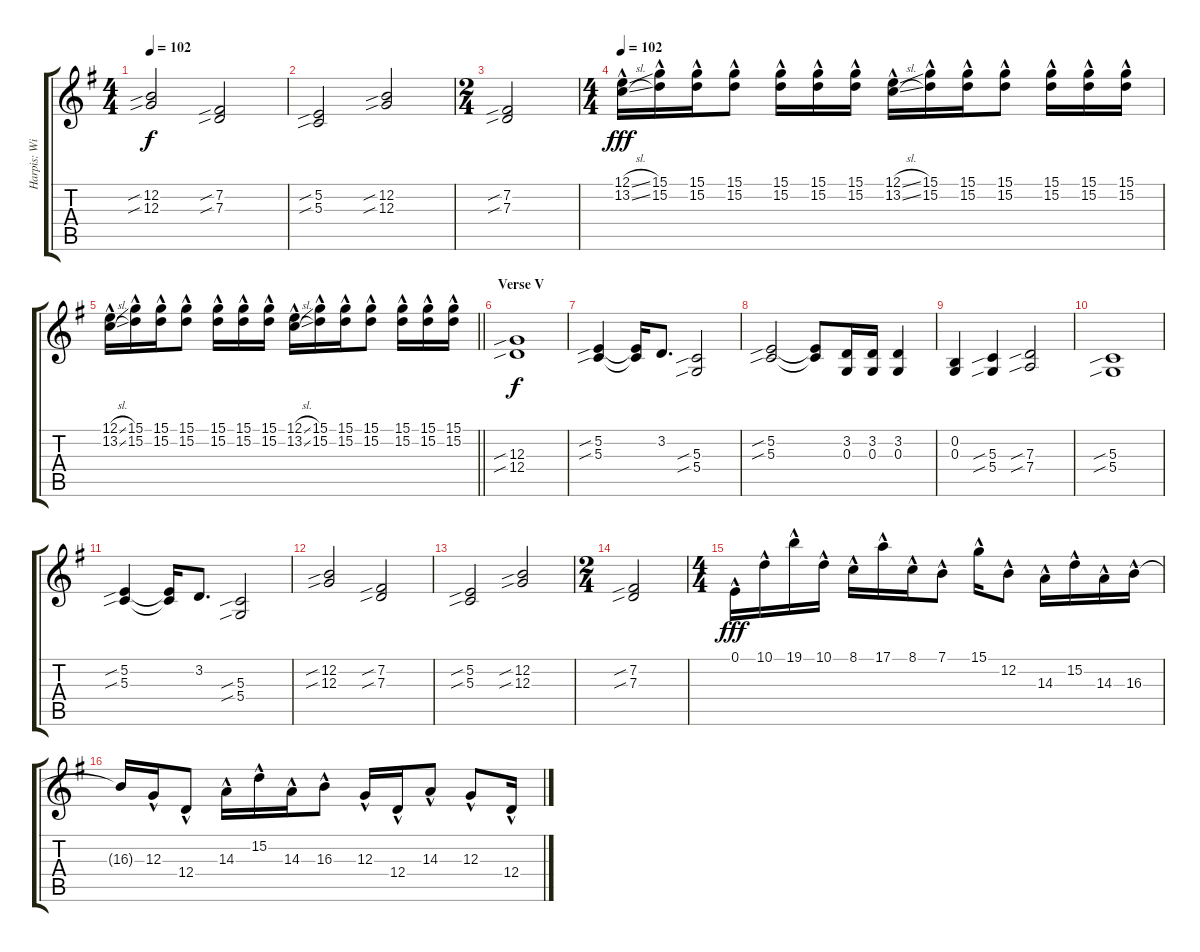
\track ("Harpis: Wilton" "Harpis: Wi") {instrument harpsichord}
\staff {score tabs}
\tuning (E4 B3 G3 D3 A2 E2) {hide}
\ts (4 4)
\tempo 102
\clef g2
\ks g
(12.2{sib} 12.3{sib}).2{dy f} (7.2{sib} 7.3{sib}).2 |
(5.2{sib} 5.3{sib}).2 (12.2{sib} 12.3{sib}).2 |
\ts (2 4)
(7.2{sib} 7.3{sib}).2 |
\ts (4 4)
\tempo 102
(12.1{sl hac} 13.2{sl hac}).16{dy fff} (15.1{hac} 15.2{hac}).16 (15.1{hac} 15.2{hac}).16 (15.1{hac} 15.2{hac}).8 (15.1{hac} 15.2{hac}).16 (15.1{hac} 15.2{hac}).16 (15.1{hac} 15.2{hac}).16 (12.1{sl hac} 13.2{sl hac}).16 (15.1{hac} 15.2{hac}).16 (15.1{hac} 15.2{hac}).16 (15.1{hac} 15.2{hac}).8 (15.1{hac} 15.2{hac}).16 (15.1{hac} 15.2{hac}).16 (15.1{hac} 15.2{hac}).16 |
\barLineRight lightlight
(12.1{sl hac} 13.2{sl hac}).16 (15.1{hac} 15.2{hac}).16 (15.1{hac} 15.2{hac}).16 (15.1{hac} 15.2{hac}).8 (15.1{hac} 15.2{hac}).16 (15.1{hac} 15.2{hac}).16 (15.1{hac} 15.2{hac}).16 (12.1{sl hac} 13.2{sl hac}).16 (15.1{hac} 15.2{hac}).16 (15.1{hac} 15.2{hac}).16 (15.1{hac} 15.2{hac}).8 (15.1{hac} 15.2{hac}).16 (15.1{hac} 15.2{hac}).16 (15.1{hac} 15.2{hac}).16 |
\section ("" "Verse V")
(12.3{sib} 12.4{sib}).1{dy f} |
(5.2{sib} 5.3{sib}).4 (5.2{t} 5.3{t}).16 3.2.8{d} (5.3{sib} 5.4{sib}).2 |
(5.2{sib} 5.3{sib}).2 (5.2{t} 5.3{t}).8 (3.2 0.3).16 (3.2 0.3).16 (3.2 0.3).4 |
(0.2 0.3).4 (5.3{sib} 5.4{sib}).4 (7.3{sib} 7.4{sib}).2 |
(5.3{sib} 5.4{sib}).1 |
(5.2{sib} 5.3{sib}).4 (5.2{t} 5.3{t}).16 3.2.8{d} (5.3{sib} 5.4{sib}).2 |
(12.2{sib} 12.3{sib}).2 (7.2{sib} 7.3{sib}).2 |
(5.2{sib} 5.3{sib}).2 (12.2{sib} 12.3{sib}).2 |
\ts (2 4)
(7.2{sib} 7.3{sib}).2 |
\ts (4 4)
0.1{hac}.16{dy fff} 10.1{hac}.16 19.1{hac}.16 10.1{hac}.16 8.1{hac}.16 17.1{hac}.16 8.1{hac}.16 7.1{hac}.8 15.1{hac}.16 12.2{hac}.8 14.3{hac}.16 15.2{hac}.16 14.3{hac}.16 16.3{hac}.16 |
16.3{t}.16 12.3{hac}.16 12.4{hac}.8 14.3{hac}.16 15.2{hac}.16 14.3{hac}.16 16.3{hac}.8 12.3{hac}.16 12.4{hac}.16 14.3{hac}.8 12.3{hac}.8 12.4{hac}.16
